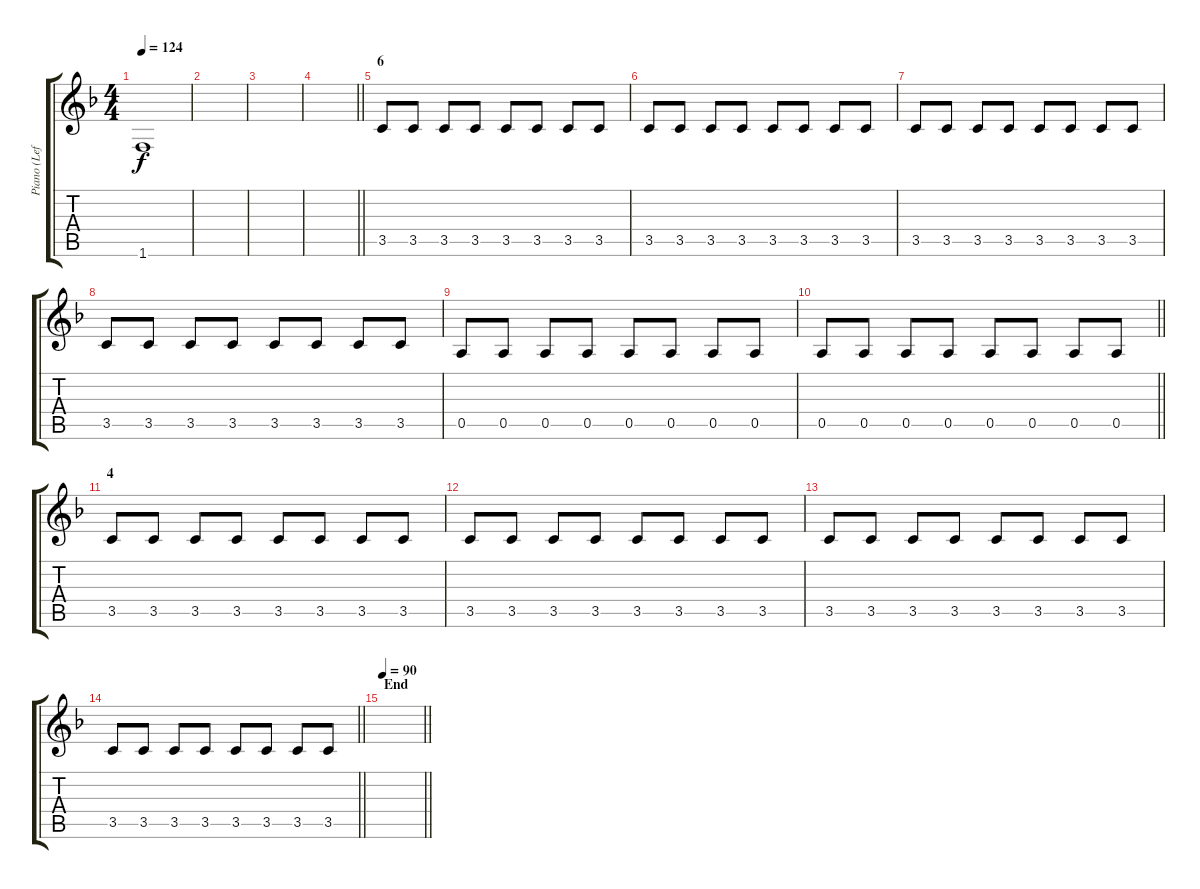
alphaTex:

\track ("Piano (Left Hand)" "Piano (Lef") {instrument acousticgrandpiano}
\staff {score tabs}
\tuning (E4 B3 G3 D3 A2 E2) {hide}
\ts (4 4)
\tempo 124
\clef g2
\ks f
1.6.1{ot 8vb dy f} |
|
|
\barLineRight lightlight
|
\section ("" "6")
3.5.8{ot 8vb} 3.5.8{ot 8vb} 3.5.8{ot 8vb} 3.5.8{ot 8vb} 3.5.8{ot 8vb} 3.5.8{ot 8vb} 3.5.8{ot 8vb} 3.5.8{ot 8vb} |
3.5.8{ot 8vb} 3.5.8{ot 8vb} 3.5.8{ot 8vb} 3.5.8{ot 8vb} 3.5.8{ot 8vb} 3.5.8{ot 8vb} 3.5.8{ot 8vb} 3.5.8{ot 8vb} |
3.5.8{ot 8vb} 3.5.8{ot 8vb} 3.5.8{ot 8vb} 3.5.8{ot 8vb} 3.5.8{ot 8vb} 3.5.8{ot 8vb} 3.5.8{ot 8vb} 3.5.8{ot 8vb} |
3.5.8{ot 8vb} 3.5.8{ot 8vb} 3.5.8{ot 8vb} 3.5.8{ot 8vb} 3.5.8{ot 8vb} 3.5.8{ot 8vb} 3.5.8{ot 8vb} 3.5.8{ot 8vb} |
0.5.8{ot 8vb} 0.5.8{ot 8vb} 0.5.8{ot 8vb} 0.5.8{ot 8vb} 0.5.8{ot 8vb} 0.5.8{ot 8vb} 0.5.8{ot 8vb} 0.5.8{ot 8vb} |
\barLineRight lightlight
0.5.8{ot 8vb} 0.5.8{ot 8vb} 0.5.8{ot 8vb} 0.5.8{ot 8vb} 0.5.8{ot 8vb} 0.5.8{ot 8vb} 0.5.8{ot 8vb} 0.5.8{ot 8vb} |
\section ("" "4")
3.5.8{ot 8vb} 3.5.8{ot 8vb} 3.5.8{ot 8vb} 3.5.8{ot 8vb} 3.5.8{ot 8vb} 3.5.8{ot 8vb} 3.5.8{ot 8vb} 3.5.8{ot 8vb} |
3.5.8{ot 8vb} 3.5.8{ot 8vb} 3.5.8{ot 8vb} 3.5.8{ot 8vb} 3.5.8{ot 8vb} 3.5.8{ot 8vb} 3.5.8{ot 8vb} 3.5.8{ot 8vb} |
3.5.8{ot 8vb} 3.5.8{ot 8vb} 3.5.8{ot 8vb} 3.5.8{ot 8vb} 3.5.8{ot 8vb} 3.5.8{ot 8vb} 3.5.8{ot 8vb} 3.5.8{ot 8vb} |
\barLineRight lightlight
3.5.8{ot 8vb} 3.5.8{ot 8vb} 3.5.8{ot 8vb} 3.5.8{ot 8vb} 3.5.8{ot 8vb} 3.5.8{ot 8vb} 3.5.8{ot 8vb} 3.5.8{ot 8vb} |
\section ("" "End")
\tempo 90
\barLineRight lightlight
